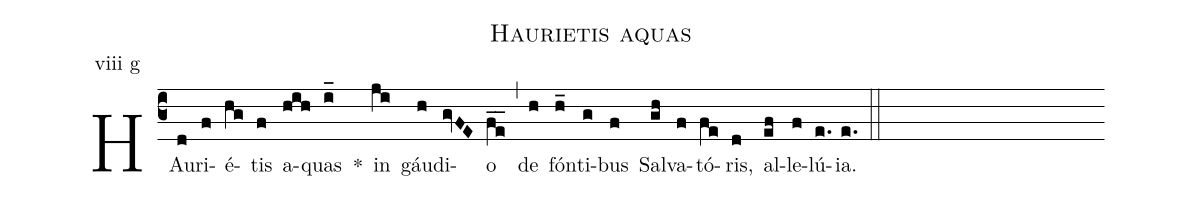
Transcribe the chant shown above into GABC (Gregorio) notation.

name: Haurietis aquas;
annotation: viii g;
mode: 8;
%%
(c3)
HAu(d)ri(f)é(hg)tis(f) a(hih)quas(i_) *()
in(ji) gáu(h)di(gvFE)o(fe__) (,)
de(h) fón(h_)ti(g)bus(f) Sal(gh)va(f)tó(fe)ris,(d) al(ef)le(f)lú(e.)ia.(e.) (::)
